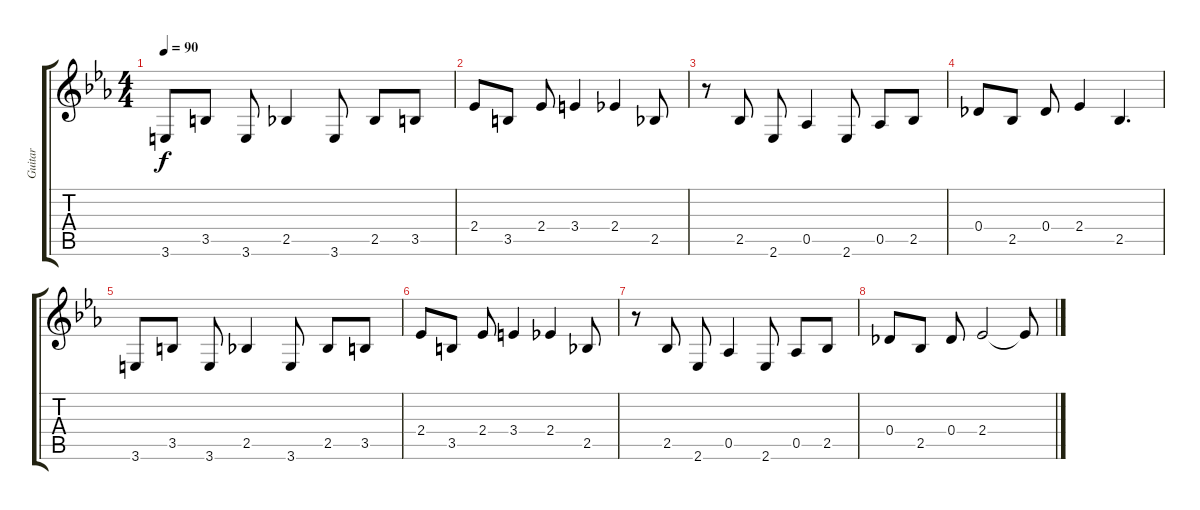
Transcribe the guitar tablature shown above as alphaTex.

\track ("Guitar" "Guitar") {instrument distortionguitar}
\staff {score tabs}
\tuning (Eb4 Bb3 Gb3 Db3 Ab2 Db2) {hide}
\ts (4 4)
\tempo 90
\clef g2
\ks cminor
3.6.8{dy f} 3.5.8 3.6.8 2.5.4 3.6.8 2.5.8 3.5.8 |
2.4.8 3.5.8 2.4.8 3.4.4 2.4.4 2.5.8 |
r.8 2.5.8 2.6.8 0.5.4 2.6.8 0.5.8 2.5.8 |
0.4.8 2.5.8 0.4.8 2.4.4 2.5.4{d} |
3.6.8 3.5.8 3.6.8 2.5.4 3.6.8 2.5.8 3.5.8 |
2.4.8 3.5.8 2.4.8 3.4.4 2.4.4 2.5.8 |
r.8 2.5.8 2.6.8 0.5.4 2.6.8 0.5.8 2.5.8 |
0.4.8 2.5.8 0.4.8 2.4.2 2.4{t}.8
